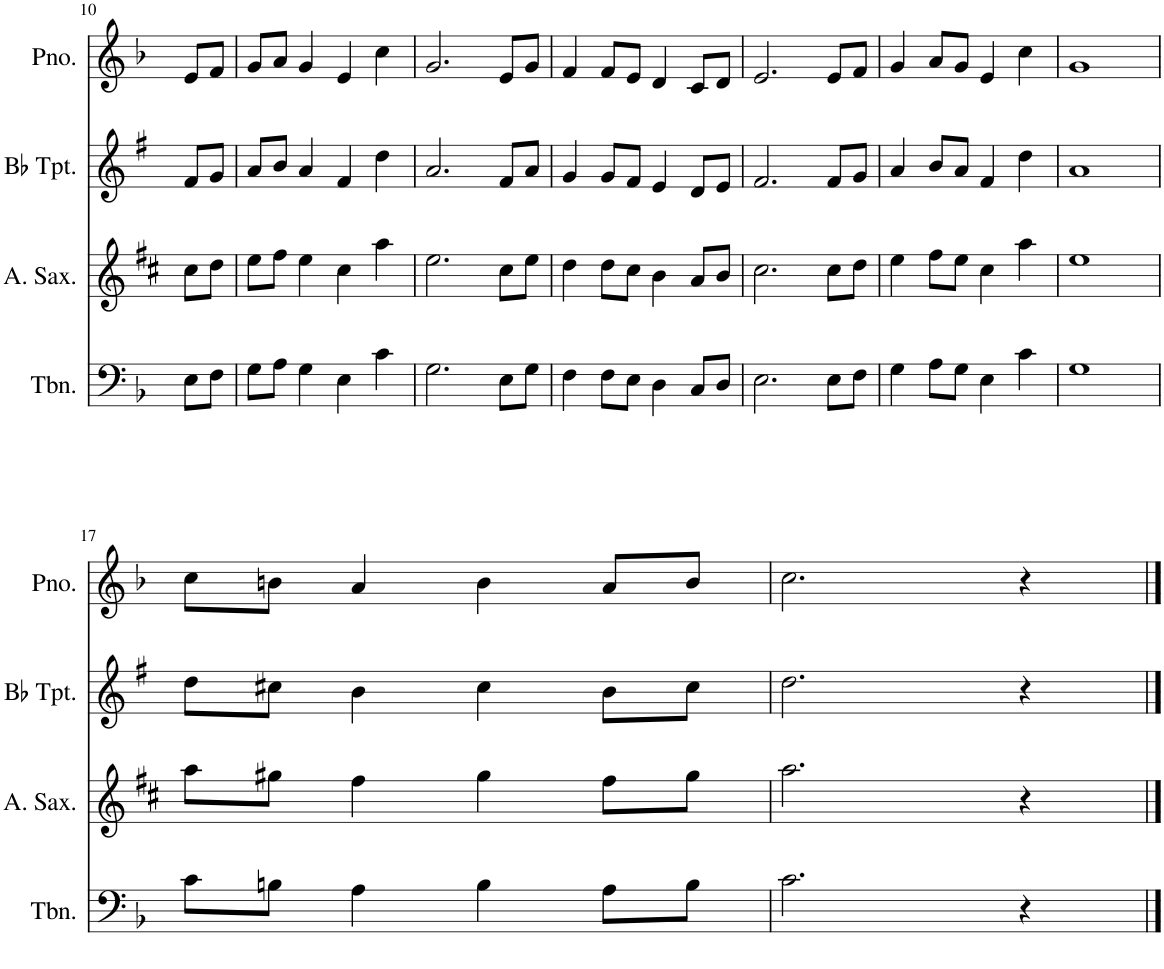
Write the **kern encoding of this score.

**kern	**kern	**kern	**kern
*part4	*part3	*part2	*part1
*staff4	*staff3	*staff2	*staff1
*I"Trombone	*I"Alto Saxophone	*I"Bb Trumpet	*I"Piano
*I'Tbn.	*I'A. Sax.	*I'Bb Tpt.	*I'Pno.
!!LO:PB:g=z
*clefF4	*clefG2	*clefG2	*clefG2
*	*Trd5c9	*Trd1c2	*
*k[b-]	*k[f#c#]	*k[f#]	*k[b-]
*M4/4	*M4/4	*M4/4	*M4/4
=10	=10	=10	=10
8E\L	8cc#\L	8f#/L	8e/L
8F\J	8dd\J	8g/J	8f/J
=11	=11	=11	=11
8G\L	8ee\L	8a/L	8g/L
8A\J	8ff#\J	8b/J	8a/J
4G\	4ee\	4a/	4g/
4E\	4cc#\	4f#/	4e/
4c\	4aa\	4dd\	4cc\
=12	=12	=12	=12
2.G\	2.ee\	2.a/	2.g/
8E\L	8cc#\L	8f#/L	8e/L
8G\J	8ee\J	8a/J	8g/J
=13	=13	=13	=13
4F\	4dd\	4g/	4f/
8F\L	8dd\L	8g/L	8f/L
8E\J	8cc#\J	8f#/J	8e/J
4D\	4b\	4e/	4d/
8C/L	8a/L	8d/L	8c/L
8D/J	8b/J	8e/J	8d/J
=14	=14	=14	=14
2.E\	2.cc#\	2.f#/	2.e/
8E\L	8cc#\L	8f#/L	8e/L
8F\J	8dd\J	8g/J	8f/J
=15	=15	=15	=15
4G\	4ee\	4a/	4g/
8A\L	8ff#\L	8b/L	8a/L
8G\J	8ee\J	8a/J	8g/J
4E\	4cc#\	4f#/	4e/
4c\	4aa\	4dd\	4cc\
=16	=16	=16	=16
1G	1ee	1a	1g
!!LO:LB:g=z
=17	=17	=17	=17
8c\L	8aa\L	8dd\L	8cc\L
8Bn\J	8gg#X\J	8cc#X\J	8bn\J
4A\	4ff#\	4b\	4a/
4B\	4gg#\	4cc#\	4b\
8A\L	8ff#\L	8b\L	8a/L
8B\J	8gg#\J	8cc#\J	8b/J
=18	=18	=18	=18
2.c\	2.aa\	2.dd\	2.cc\
4r	4r	4r	4r
==	==	==	==
*-	*-	*-	*-
